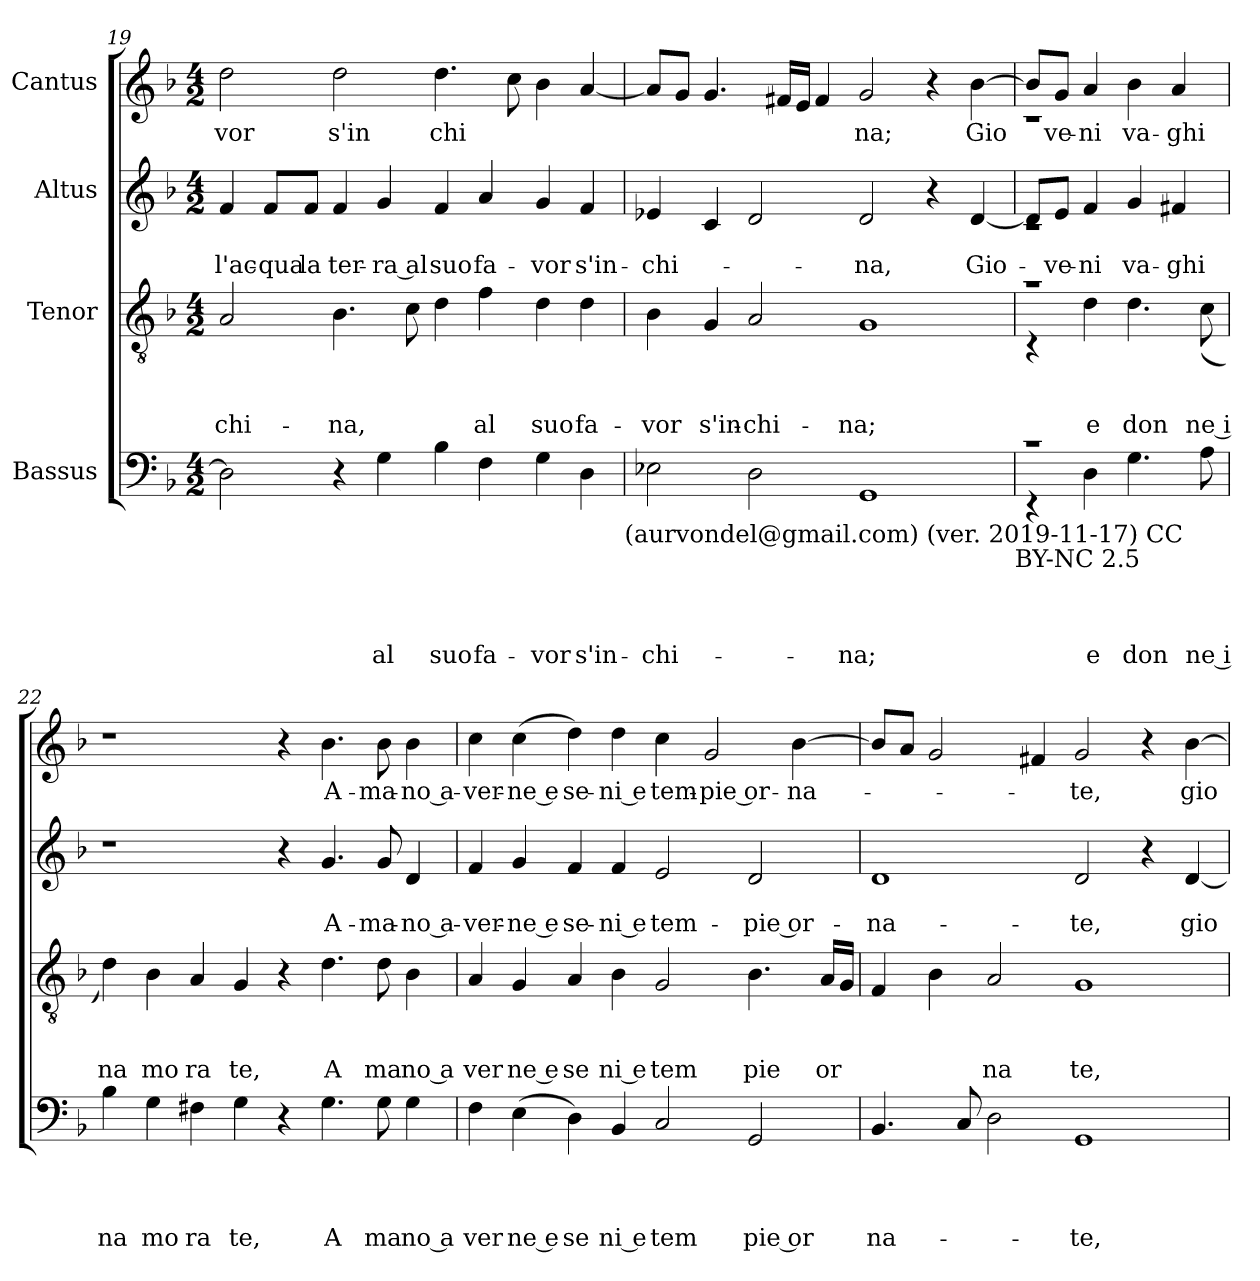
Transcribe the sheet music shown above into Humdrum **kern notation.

**kern	**text	**text	**text	**text	**kern	**text	**text	**text	**kern	**text	**text	**kern	**text
*part4	*part4	*part4	*part4	*part4	*part3	*part3	*part3	*part3	*part2	*part2	*part2	*part1	*part1
*staff4	*staff4	*staff4	*staff4	*staff4	*staff3	*staff3	*staff3	*staff3	*staff2	*staff2	*staff2	*staff1	*staff1
*I"Bassus	*	*	*	*	*I"Tenor	*	*	*	*I"Altus	*	*	*I"Cantus	*
*clefF4	*	*	*	*	*clefGv2	*	*	*	*clefG2	*	*	*clefG2	*
*k[b-]	*	*	*	*	*k[b-]	*	*	*	*k[b-]	*	*	*k[b-]	*
*F:	*	*	*	*	*F:	*	*	*	*F:	*	*	*F:	*
*M4/2	*	*	*	*	*M4/2	*	*	*	*M4/2	*	*	*M4/2	*
=19	=19	=19	=19	=19	=19	=19	=19	=19	=19	=19	=19	=19	=19
!	!	!	!	!	!	!	!	!LO:LY:b	!	!	!LO:LY:b	!	!LO:LY:b
2D\]	.	.	.	.	2A/	.	.	-chi-	4f/	.	l'ac-	2dd\	vor
!	!	!	!	!	!	!	!	!	!	!	!LO:LY:b	!	!
.	.	.	.	.	.	.	.	.	8f/L	.	-qua	.	.
!	!	!	!	!	!	!	!	!	!	!	!LO:LY:b	!	!
.	.	.	.	.	.	.	.	.	8f/J	.	la	.	.
!	!	!	!	!	!	!	!	!LO:LY:b	!	!	!LO:LY:b	!	!LO:LY:b
4r	.	.	.	.	4.B-\	.	.	-na,	4f/	.	ter-	2dd\	s'in
!	!	!	!	!LO:LY:b	!	!	!	!	!	!	!LO:LY:b:rj	!	!
4G\	.	.	.	al	.	.	.	.	4g/	.	-ra al	.	.
.	.	.	.	.	8c\	.	.	.	.	.	.	.	.
!	!	!	!	!LO:LY:b	!	!	!	!	!	!	!LO:LY:b	!	!LO:LY:b
4B-\	.	.	.	suo	4d\	.	.	.	4f/	.	suo	4.dd\	chi
!	!	!	!	!LO:LY:b	!	!	!	!LO:LY:b	!	!	!LO:LY:b	!	!
4F\	.	.	.	fa-	4f\	.	.	al	4a/	.	fa-	.	.
.	.	.	.	.	.	.	.	.	.	.	.	8cc\	.
!	!	!	!	!LO:LY:b	!	!	!	!LO:LY:b	!	!	!LO:LY:b	!	!
4G\	.	.	.	-vor	4d\	.	.	suo	4g/	.	-vor	4b-\	.
!	!	!	!	!LO:LY:b	!	!	!	!LO:LY:b	!	!	!LO:LY:b	!	!
4D\	.	.	.	s'in-	4d\	.	.	fa-	4f/	.	s'in-	[<4a/	.
!LO:TX:b:t=(aurvondel@gmail.com) (ver. 2019-11-17) CC	!	!	!	!	!	!	!	!	!	!	!	!	!
=20	=20	=20	=20	=20	=20	=20	=20	=20	=20	=20	=20	=20	=20
!	!	!	!	!LO:LY:b	!	!	!	!LO:LY:b	!	!	!LO:LY:b	!	!
2E-X\	.	.	.	-chi-	4B-\	.	.	-vor	4e-X/	.	-chi-	8a/L]	.
.	.	.	.	.	.	.	.	.	.	.	.	8g/J	.
!	!	!	!	!	!	!	!	!LO:LY:b	!	!	!	!	!
.	.	.	.	.	4G/	.	.	s'in-	4c/	.	.	4.g/	.
!	!	!	!	!	!	!	!	!LO:LY:b	!	!	!	!	!
2D\	.	.	.	.	2A/	.	.	-chi-	2d/	.	.	.	.
.	.	.	.	.	.	.	.	.	.	.	.	16f#X/LL	.
.	.	.	.	.	.	.	.	.	.	.	.	16e/JJ	.
.	.	.	.	.	.	.	.	.	.	.	.	4f#/	.
!	!	!	!	!LO:LY:b	!	!	!	!LO:LY:b	!	!	!LO:LY:b	!	!LO:LY:b
1GG	.	.	.	-na;	1G	.	.	-na;	2d/	.	-na,	2g/	na;
.	.	.	.	.	.	.	.	.	4r	.	.	4r	.
!	!	!	!	!	!	!	!	!	!	!	!LO:LY:b	!	!LO:LY:b
.	.	.	.	.	.	.	.	.	[>4d/	.	Gio-	[>4b-\	Gio
!LO:TX:b:t=BY-NC 2.5	!	!	!	!	!	!	!	!	!	!	!	!	!
!!LO:LB:g=z
=21	=21	=21	=21	=21	=21	=21	=21	=21	=21	=21	=21	=21	=21
*^	*	*	*	*	*^	*	*	*	*^	*	*	*^	*
1rc	4rEE	.	.	.	.	1ra	4rC	.	.	.	8d/L]	1rc	.	.	8b-/L]	1rc	.
!	!	!	!	!	!	!	!	!	!	!	!	!	!	!LO:LY:b	!	!	!LO:LY:b
.	.	.	.	.	.	.	.	.	.	.	8e/J	.	.	-ve-	8g/J	.	ve-
!	!	!	!	!	!LO:LY:b	!	!	!	!	!LO:LY:b	!	!	!	!LO:LY:b	!	!	!LO:LY:b
.	4D\	.	.	.	e	.	4d\	.	.	e	4f/	.	.	-ni	4a/	.	-ni
!	!	!	!	!	!LO:LY:b	!	!	!	!	!LO:LY:b	!	!	!	!LO:LY:b	!	!	!LO:LY:b
.	4.G\	.	.	.	don	.	4.d\	.	.	don	4g/	.	.	va-	4b-\	.	va-
!	!	!	!	!	!	!	!	!	!	!	!	!	!	!LO:LY:b	!	!	!LO:LY:b
.	.	.	.	.	.	.	.	.	.	.	4f#X/	.	.	-ghi	4a/	.	-ghi
!	!	!	!	!	!LO:LY:b:rj	!	!	!	!	!LO:LY:b:rj	!	!	!	!	!	!	!
.	8A\	.	.	.	ne i	.	(<8c\	.	.	ne i	.	.	.	.	.	.	.
*	*	*	*	*	*	*	*	*	*	*	*v	*v	*	*	*	*	*
*	*	*	*	*	*	*	*	*	*	*	*	*	*	*v	*v	*
=22	=22	=22	=22	=22	=22	=22	=22	=22	=22	=22	=22	=22	=22	=22	=22
!	!	!	!	!	!LO:LY:b	!	!	!	!	!LO:LY:b	!	!	!	!	!
*v	*v	*	*	*	*	*	*	*	*	*	*	*	*	*	*
*	*	*	*	*	*v	*v	*	*	*	*	*	*	*	*
4B-\	.	.	.	na	4d\)	.	.	na	1r	.	.	1r	.
!	!	!	!	!LO:LY:b	!	!	!	!LO:LY:b	!	!	!	!	!
4G\	.	.	.	mo	4B-\	.	.	mo	.	.	.	.	.
!	!	!	!	!LO:LY:b	!	!	!	!LO:LY:b	!	!	!	!	!
4F#X\	.	.	.	ra	4A/	.	.	ra	.	.	.	.	.
!	!	!	!	!LO:LY:b	!	!	!	!LO:LY:b	!	!	!	!	!
4G\	.	.	.	te,	4G/	.	.	te,	.	.	.	.	.
4r	.	.	.	.	4r	.	.	.	4r	.	.	4r	.
!	!	!	!	!LO:LY:b	!	!	!	!LO:LY:b	!	!	!LO:LY:b	!	!LO:LY:b
4.G\	.	.	.	A	4.d\	.	.	A	4.g/	.	A-	4.b-\	A-
!	!	!	!	!LO:LY:b	!	!	!	!LO:LY:b	!	!	!LO:LY:b	!	!LO:LY:b
8G\	.	.	.	ma	8d\	.	.	ma	8g/	.	-ma-	8b-\	-ma-
!	!	!	!	!LO:LY:b:rj	!	!	!	!LO:LY:b:rj	!	!	!LO:LY:b:rj	!	!LO:LY:b:rj
4G\	.	.	.	no a	4B-\	.	.	no a	4d/	.	-no a-	4b-\	-no a-
=23	=23	=23	=23	=23	=23	=23	=23	=23	=23	=23	=23	=23	=23
!	!	!	!	!LO:LY:b	!	!	!	!LO:LY:b	!	!	!LO:LY:b	!	!LO:LY:b
4F\	.	.	.	ver	4A/	.	.	ver	4f/	.	-ver-	4cc\	-ver-
!	!	!	!	!LO:LY:b:rj	!	!	!	!LO:LY:b:rj	!	!	!LO:LY:b:rj	!	!LO:LY:b:rj
(<4E\	.	.	.	ne e	4G/	.	.	ne e	4g/	.	-ne e	(<4cc\	-ne e
!	!	!	!	!LO:LY:b	!	!	!	!LO:LY:b	!	!	!LO:LY:b	!	!LO:LY:b
4D\)	.	.	.	se	4A/	.	.	se	4f/	.	se-	4dd\)	se-
!	!	!	!	!LO:LY:b:rj	!	!	!	!LO:LY:b:rj	!	!	!LO:LY:b:rj	!	!LO:LY:b:rj
4BB-/	.	.	.	ni e	4B-\	.	.	ni e	4f/	.	-ni e	4dd\	-ni e
!	!	!	!	!LO:LY:b	!	!	!	!LO:LY:b	!	!	!LO:LY:b	!	!LO:LY:b
2C/	.	.	.	tem	2G/	.	.	tem	2e/	.	tem-	4cc\	tem-
!	!	!	!	!	!	!	!	!	!	!	!	!	!LO:LY:b:rj
.	.	.	.	.	.	.	.	.	.	.	.	2g/	-pie or-
!	!	!	!	!LO:LY:b:rj	!	!	!	!LO:LY:b	!	!	!LO:LY:b:rj	!	!
2GG/	.	.	.	pie or	4.B-\	.	.	pie	2d/	.	-pie or-	.	.
!	!	!	!	!	!	!	!	!	!	!	!	!	!LO:LY:b
.	.	.	.	.	.	.	.	.	.	.	.	[<4b-\	-na-
!	!	!	!	!	!	!	!	!LO:LY:b:rj	!	!	!	!	!
.	.	.	.	.	16A/LL	.	.	or	.	.	.	.	.
.	.	.	.	.	16G/JJ	.	.	.	.	.	.	.	.
!!LO:PB:g=z
=24	=24	=24	=24	=24	=24	=24	=24	=24	=24	=24	=24	=24	=24
!	!	!	!	!LO:LY:b	!	!	!	!	!	!	!LO:LY:b	!	!
4.BB-/	.	.	.	na-	4F/	.	.	.	1d	.	-na-	8b-/L]	.
.	.	.	.	.	.	.	.	.	.	.	.	8a/J	.
.	.	.	.	.	4B-\	.	.	.	.	.	.	2g/	.
8C/	.	.	.	.	.	.	.	.	.	.	.	.	.
!	!	!	!	!	!	!	!	!LO:LY:b	!	!	!	!	!
2D\	.	.	.	.	2A/	.	.	na	.	.	.	.	.
.	.	.	.	.	.	.	.	.	.	.	.	4f#X/	.
!	!	!	!	!LO:LY:b	!	!	!	!LO:LY:b	!	!	!LO:LY:b	!	!LO:LY:b
1GG	.	.	.	-te,	1G	.	.	te,	2d/	.	-te,	2g/	-te,
.	.	.	.	.	.	.	.	.	4r	.	.	4r	.
!	!	!	!	!	!	!	!	!	!	!	!LO:LY:b	!	!LO:LY:b
.	.	.	.	.	.	.	.	.	[<4d/	.	gio-	[>4b-\	gio
=	=	=	=	=	=	=	=	=	=	=	=	=	=
*-	*-	*-	*-	*-	*-	*-	*-	*-	*-	*-	*-	*-	*-
